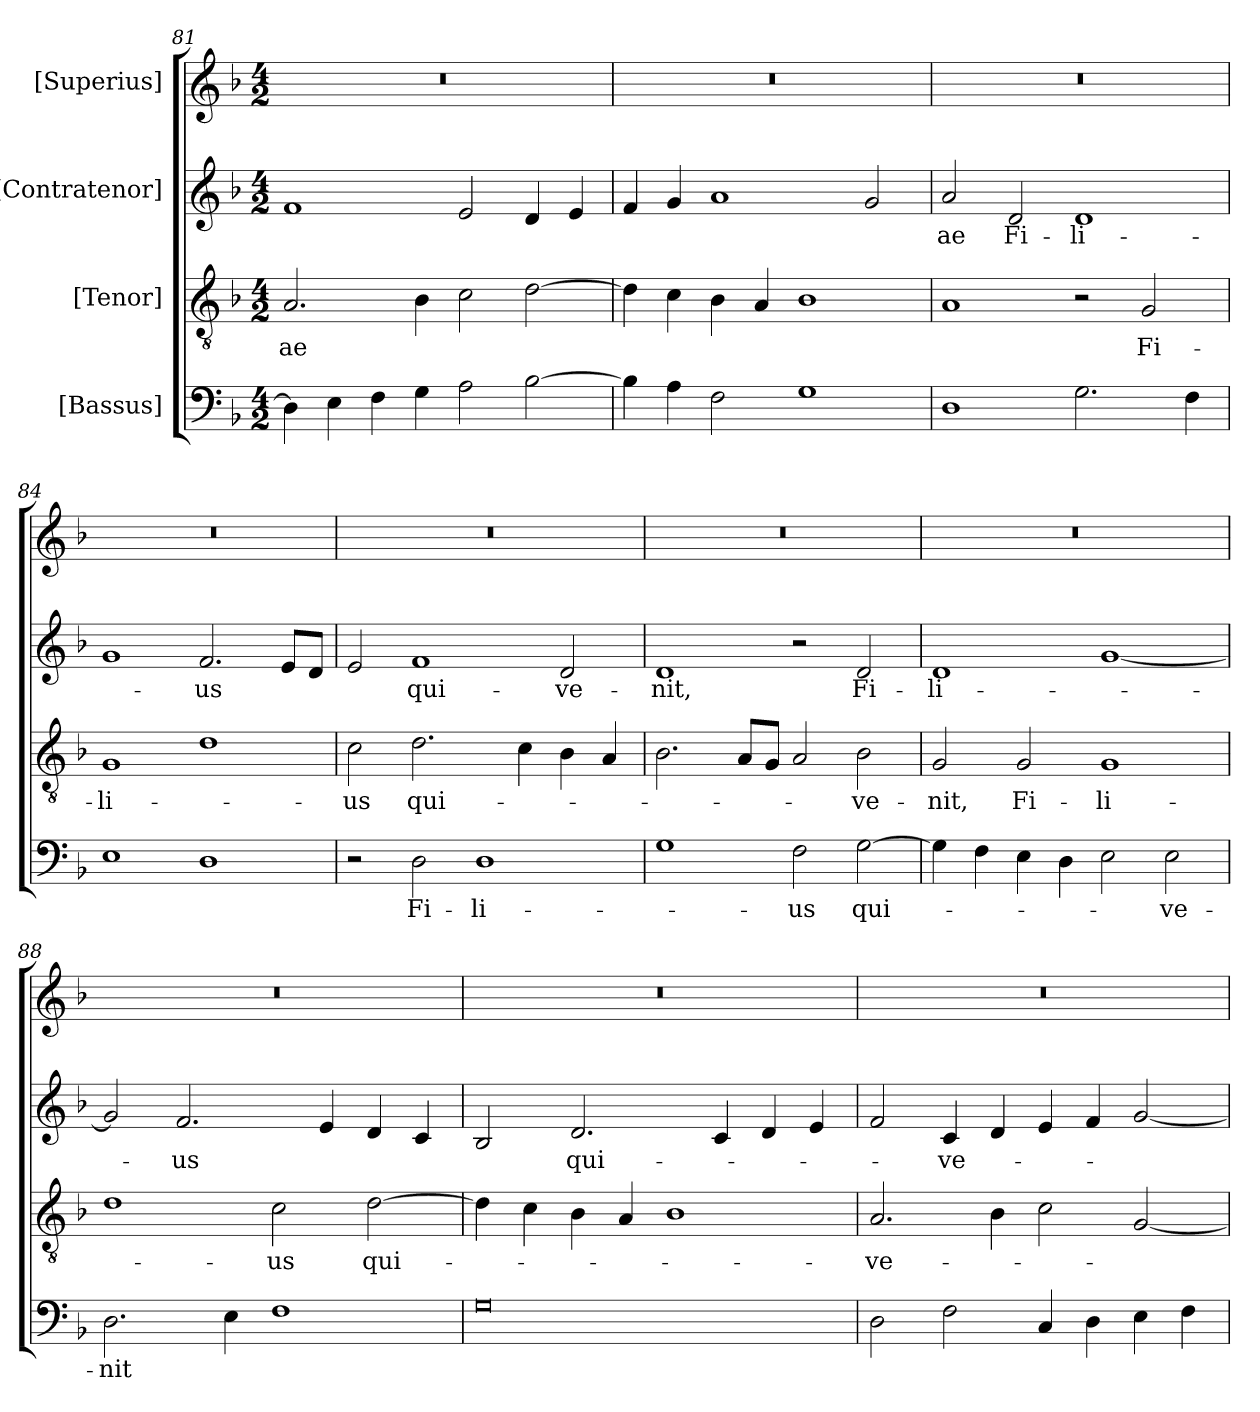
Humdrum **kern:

**kern	**text	**kern	**text	**kern	**text	**kern
*part4	*part4	*part3	*part3	*part2	*part2	*part1
*staff4	*staff4	*staff3	*staff3	*staff2	*staff2	*staff1
*I"[Bassus]	*	*I"[Tenor]	*	*I"[Contratenor]	*	*I"[Superius]
*clefF4	*	*clefGv2	*	*clefG2	*	*clefG2
*k[b-]	*	*k[b-]	*	*k[b-]	*	*k[b-]
*M4/2	*	*M4/2	*	*M4/2	*	*M4/2
=81	=81	=81	=81	=81	=81	=81
4D\]	.	2.A/	-ae	1f/	.	0r
4E\	.	.	.	.	.	.
4F\	.	.	.	.	.	.
4G\	.	4B-\	.	.	.	.
2A\	.	2c\	.	2e/	.	.
[2B-\	.	[2d\	.	4d/	.	.
.	.	.	.	4e/	.	.
=82	=82	=82	=82	=82	=82	=82
4B-\]	.	4d\]	.	4f/	.	0r
4A\	.	4c\	.	4g/	.	.
2F\	.	4B-\	.	1a/	.	.
.	.	4A/	.	.	.	.
1G\	.	1B-\	.	.	.	.
.	.	.	.	2g/	.	.
=83	=83	=83	=83	=83	=83	=83
1D\	.	1A/	.	2a/	-ae	0r
.	.	.	.	2d/	Fi-	.
2.G\	.	2r	.	1d/	-li-	.
.	.	2G/	Fi-	.	.	.
4F\	.	.	.	.	.	.
=84	=84	=84	=84	=84	=84	=84
1E\	.	1G/	-li-	1g/	.	0r
1D\	.	1d\	.	2.f/	-us	.
.	.	.	.	8e/L	.	.
.	.	.	.	8d/J	.	.
=85	=85	=85	=85	=85	=85	=85
2r	.	2c\	-us	2e/	.	0r
2D\	Fi-	2.d\	qui-	1f/	qui-	.
1D\	-li-	.	.	.	.	.
.	.	4c\	.	.	.	.
.	.	4B-\	.	2d/	ve-	.
.	.	4A/	.	.	.	.
=86	=86	=86	=86	=86	=86	=86
1G\	.	2.B-\	.	1d/	-nit,	0r
.	.	8A/L	.	.	.	.
.	.	8G/J	.	.	.	.
2F\	-us	2A/	.	2r	.	.
[2G\	qui-	2B-\	ve-	2d/	Fi-	.
=87	=87	=87	=87	=87	=87	=87
4G\]	.	2G/	-nit,	1d/	-li-	0r
4F\	.	.	.	.	.	.
4E\	.	2G/	Fi-	.	.	.
4D\	.	.	.	.	.	.
2E\	.	1G/	-li-	[1g/	.	.
2E\	ve-	.	.	.	.	.
=88	=88	=88	=88	=88	=88	=88
2.D\	-nit	1d\	.	2g/]	.	0r
.	.	.	.	2.f/	-us	.
4E\	.	.	.	.	.	.
1F\	.	2c\	-us	.	.	.
.	.	.	.	4e/	.	.
.	.	[2d\	qui-	4d/	.	.
.	.	.	.	4c/	.	.
=89	=89	=89	=89	=89	=89	=89
0G\	.	4d\]	.	2B-/	.	0r
.	.	4c\	.	.	.	.
.	.	4B-\	.	2.d/	qui-	.
.	.	4A/	.	.	.	.
.	.	1B-\	.	.	.	.
.	.	.	.	4c/	.	.
.	.	.	.	4d/	.	.
.	.	.	.	4e/	.	.
=90	=90	=90	=90	=90	=90	=90
2D\	.	2.A/	ve-	2f/	.	0r
2F\	.	.	.	4c/	ve-	.
.	.	4B-\	.	4d/	.	.
4C/	.	2c\	.	4e/	.	.
4D\	.	.	.	4f/	.	.
4E\	.	[2G/	.	[2g/	.	.
4F\	.	.	.	.	.	.
=	=	=	=	=	=	=
*-	*-	*-	*-	*-	*-	*-
